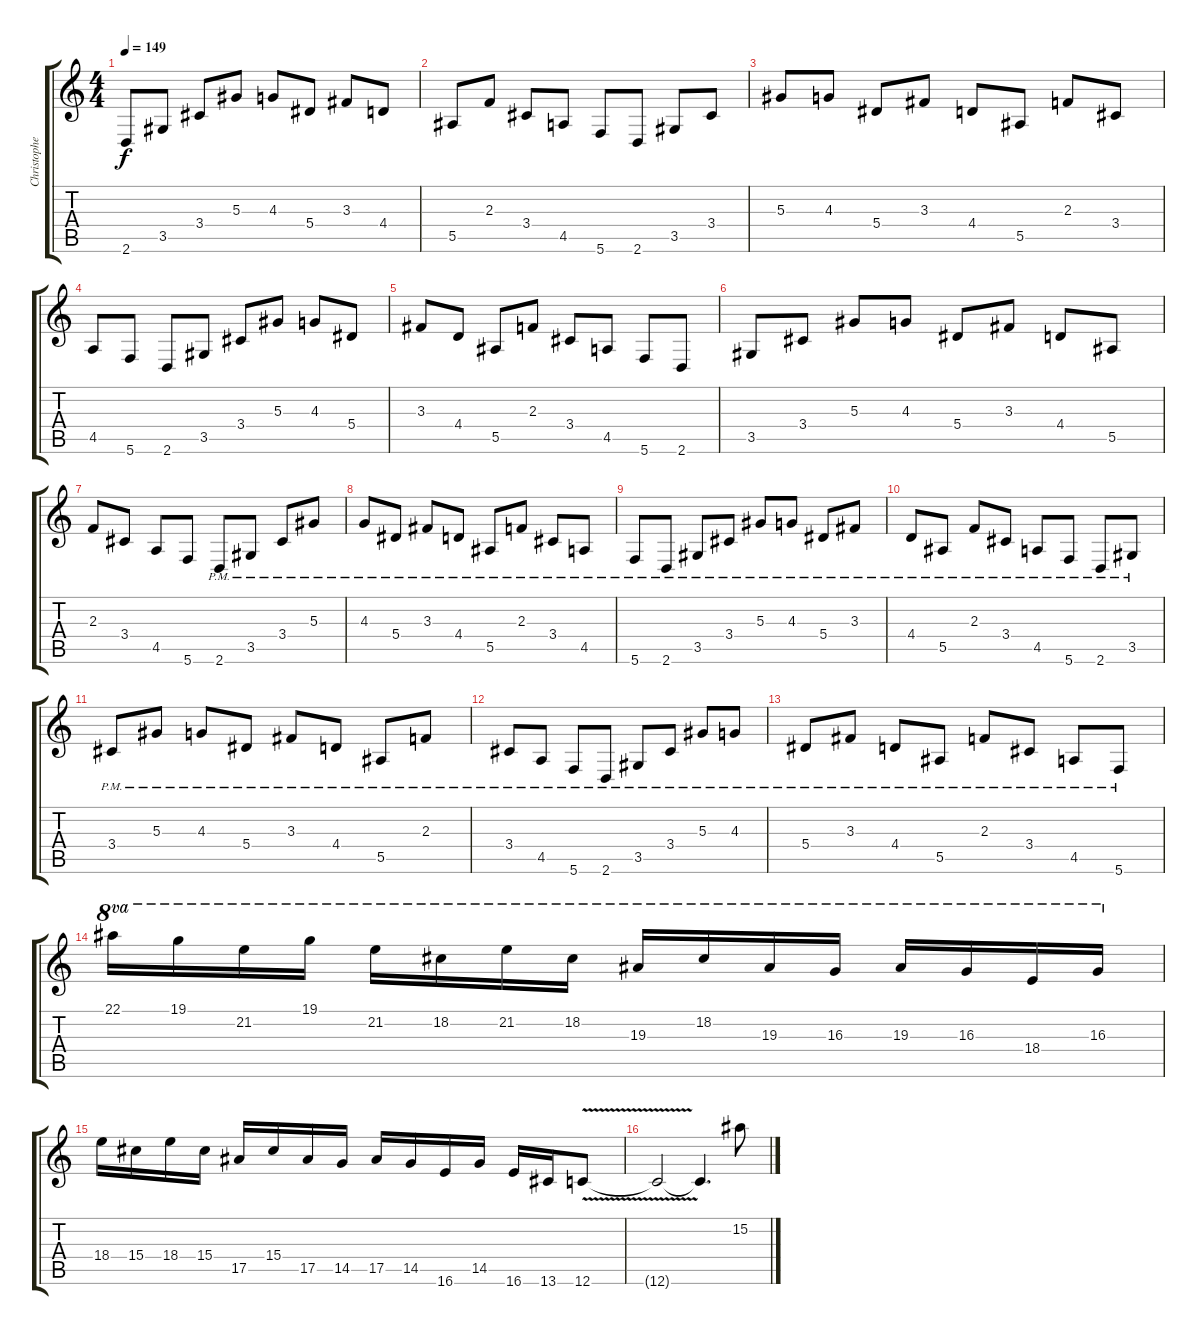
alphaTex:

\track ("Christopher Amott" "Christophe") {instrument distortionguitar}
\staff {score tabs}
\tuning (C4 G3 Eb3 Bb2 F2 C2) {hide}
\ts (4 4)
\tempo 149
\clef g2
\ks c
2.6.8{dy f} 3.5.8 3.4.8 5.3.8 4.3.8 5.4.8 3.3.8 4.4.8 |
5.5.8 2.3.8 3.4.8 4.5.8 5.6.8 2.6.8 3.5.8 3.4.8 |
5.3.8 4.3.8 5.4.8 3.3.8 4.4.8 5.5.8 2.3.8 3.4.8 |
4.5.8 5.6.8 2.6.8 3.5.8 3.4.8 5.3.8 4.3.8 5.4.8 |
3.3.8 4.4.8 5.5.8 2.3.8 3.4.8 4.5.8 5.6.8 2.6.8 |
3.5.8 3.4.8 5.3.8 4.3.8 5.4.8 3.3.8 4.4.8 5.5.8 |
2.3.8 3.4.8 4.5.8 5.6.8 2.6{pm}.8 3.5{pm}.8 3.4{pm}.8 5.3{pm}.8 |
4.3{pm}.8 5.4{pm}.8 3.3{pm}.8 4.4{pm}.8 5.5{pm}.8 2.3{pm}.8 3.4{pm}.8 4.5{pm}.8 |
5.6{pm}.8 2.6{pm}.8 3.5{pm}.8 3.4{pm}.8 5.3{pm}.8 4.3{pm}.8 5.4{pm}.8 3.3{pm}.8 |
4.4{pm}.8 5.5{pm}.8 2.3{pm}.8 3.4{pm}.8 4.5{pm}.8 5.6{pm}.8 2.6{pm}.8 3.5{pm}.8 |
3.4{pm}.8 5.3{pm}.8 4.3{pm}.8 5.4{pm}.8 3.3{pm}.8 4.4{pm}.8 5.5{pm}.8 2.3{pm}.8 |
3.4{pm}.8 4.5{pm}.8 5.6{pm}.8 2.6{pm}.8 3.5{pm}.8 3.4{pm}.8 5.3{pm}.8 4.3{pm}.8 |
5.4{pm}.8 3.3{pm}.8 4.4{pm}.8 5.5{pm}.8 2.3{pm}.8 3.4{pm}.8 4.5{pm}.8 5.6{pm}.8 |
22.1.16{ot 8va} 19.1.16{ot 8va} 21.2.16{ot 8va} 19.1.16{ot 8va} 21.2.16{ot 8va} 18.2.16{ot 8va} 21.2.16{ot 8va} 18.2.16{ot 8va} 19.3.16{ot 8va} 18.2.16{ot 8va} 19.3.16{ot 8va} 16.3.16{ot 8va} 19.3.16{ot 8va} 16.3.16{ot 8va} 18.4.16{ot 8va} 16.3.16{ot 8va} |
18.4.16 15.4.16 18.4.16 15.4.16 17.5.16 15.4.16 17.5.16 14.5.16 17.5.16 14.5.16 16.6.16 14.5.16 16.6.16 13.6.16 12.6{v}.8 |
12.6{t}.2 12.6{t}.4{d} 15.2.8
